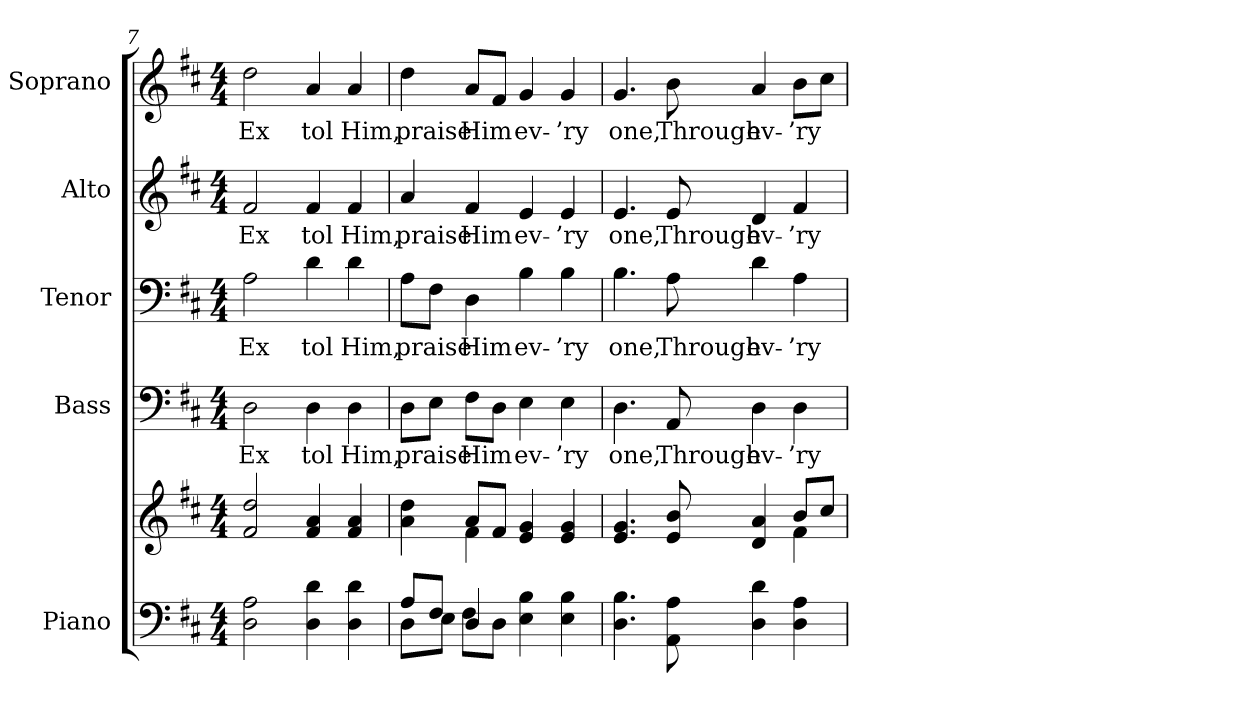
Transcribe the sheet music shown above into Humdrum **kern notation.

**kern	**kern	**kern	**text	**kern	**text	**kern	**text	**kern	**text
*part5	*part5	*part4	*part4	*part3	*part3	*part2	*part2	*part1	*part1
*staff6	*staff5	*staff4	*staff4	*staff3	*staff3	*staff2	*staff2	*staff1	*staff1
*I"Piano	*	*I"Bass	*	*I"Tenor	*	*I"Alto	*	*I"Soprano	*
*I'Pno.	*	*I'B.	*	*I'T.	*	*I'A.	*	*I'S.	*
*clefF4	*clefG2	*clefF4	*	*clefF4	*	*clefG2	*	*clefG2	*
*k[f#c#]	*k[f#c#]	*k[f#c#]	*	*k[f#c#]	*	*k[f#c#]	*	*k[f#c#]	*
*D:	*D:	*D:	*	*D:	*	*D:	*	*D:	*
*M4/4	*M4/4	*M4/4	*	*M4/4	*	*M4/4	*	*M4/4	*
=7	=7	=7	=7	=7	=7	=7	=7	=7	=7
!	!	!	!LO:LY:b:color=#000000	!	!	!	!	!	!
!	!	!	!	!	!LO:LY:b:color=#000000	!	!	!	!
!	!	!	!	!	!	!	!LO:LY:b:color=#000000	!	!
!	!	!	!	!	!	!	!	!	!LO:LY:b:color=#000000
2Di\ 2Ai	2f#i/ 2ddi	2Di\	Ex	2Ai\	Ex	2f#i/	Ex	2ddi\	Ex
!	!	!	!LO:LY:b:color=#000000	!	!	!	!	!	!
!	!	!	!	!	!LO:LY:b:color=#000000	!	!	!	!
!	!	!	!	!	!	!	!LO:LY:b:color=#000000	!	!
!	!	!	!	!	!	!	!	!	!LO:LY:b:color=#000000
4Di\ 4di	4f#i/ 4ai	4Di\	tol	4di\	tol	4f#i/	tol	4ai/	tol
!	!	!	!LO:LY:b:color=#000000	!	!	!	!	!	!
!	!	!	!	!	!LO:LY:b:color=#000000	!	!	!	!
!	!	!	!	!	!	!	!LO:LY:b:color=#000000	!	!
!	!	!	!	!	!	!	!	!	!LO:LY:b:color=#000000
4Di\ 4di	4f#i/ 4ai	4Di\	Him,	4di\	Him,	4f#i/	Him,	4ai/	Him,
=8	=8	=8	=8	=8	=8	=8	=8	=8	=8
*^	*^	*	*	*	*	*	*	*	*
!	!	!	!	!	!LO:LY:b:color=#000000	!	!	!	!	!	!
!	!	!	!	!	!	!	!LO:LY:b:color=#000000	!	!	!	!
!	!	!	!	!	!	!	!	!	!LO:LY:b:color=#000000	!	!
!	!	!	!	!	!	!	!	!	!	!	!LO:LY:b:color=#000000
8Ai/L	8Di\L	4ai\ 4ddi	4ryy	8Di\L	praise	8Ai\L	praise	4ai/	praise	4ddi\	praise
8F#i/J	8Ei\J	.	.	8Ei\J	.	8F#i\J	.	.	.	.	.
!	!	!	!	!	!LO:LY:b:color=#000000	!	!	!	!	!	!
!	!	!	!	!	!	!	!LO:LY:b:color=#000000	!	!	!	!
!	!	!	!	!	!	!	!	!	!LO:LY:b:color=#000000	!	!
!	!	!	!	!	!	!	!	!	!	!	!LO:LY:b:color=#000000
4Di/	8F#i\L	8ai/L	4f#i\	8F#i\L	Him	4Di\	Him	4f#i/	Him	8ai/L	Him
.	8Di\J	8f#i/J	.	8Di\J	.	.	.	.	.	8f#i/J	.
!	!	!	!	!	!LO:LY:b:color=#000000	!	!	!	!	!	!
!	!	!	!	!	!	!	!LO:LY:b:color=#000000	!	!	!	!
!	!	!	!	!	!	!	!	!	!LO:LY:b:color=#000000	!	!
!	!	!	!	!	!	!	!	!	!	!	!LO:LY:b:color=#000000
4Ei\ 4Bi	2ryy	4ei/ 4gi	2ryy	4Ei\	ev-	4Bi\	ev-	4ei/	ev-	4gi/	ev-
!	!	!	!	!	!LO:LY:b:color=#000000	!	!	!	!	!	!
!	!	!	!	!	!	!	!LO:LY:b:color=#000000	!	!	!	!
!	!	!	!	!	!	!	!	!	!LO:LY:b:color=#000000	!	!
!	!	!	!	!	!	!	!	!	!	!	!LO:LY:b:color=#000000
4Ei\ 4Bi	.	4ei/ 4gi	.	4Ei\	-’ry	4Bi\	-’ry	4ei/	-’ry	4gi/	-’ry
*v	*v	*	*	*	*	*	*	*	*	*	*
!!LO:PB:g=z
=9	=9	=9	=9	=9	=9	=9	=9	=9	=9	=9
!	!	!	!	!LO:LY:b:color=#000000	!	!	!	!	!	!
!	!	!	!	!	!	!LO:LY:b:color=#000000	!	!	!	!
!	!	!	!	!	!	!	!	!LO:LY:b:color=#000000	!	!
!	!	!	!	!	!	!	!	!	!	!LO:LY:b:color=#000000
4.Di\ 4.Bi	4.ei/ 4.gi	2ryy	4.Di\	one,	4.Bi\	one,	4.ei/	one,	4.gi/	one,
!	!	!	!	!LO:LY:b:color=#000000	!	!	!	!	!	!
!	!	!	!	!	!	!LO:LY:b:color=#000000	!	!	!	!
!	!	!	!	!	!	!	!	!LO:LY:b:color=#000000	!	!
!	!	!	!	!	!	!	!	!	!	!LO:LY:b:color=#000000
8AAi\ 8Ai	8ei/ 8bi	.	8AAi/	Through	8Ai\	Through	8ei/	Through	8bi\	Through
!	!	!	!	!LO:LY:b:color=#000000	!	!	!	!	!	!
!	!	!	!	!	!	!LO:LY:b:color=#000000	!	!	!	!
!	!	!	!	!	!	!	!	!LO:LY:b:color=#000000	!	!
!	!	!	!	!	!	!	!	!	!	!LO:LY:b:color=#000000
4Di\ 4di	4di/ 4ai	4ryy	4Di\	ev-	4di\	ev-	4di/	ev-	4ai/	ev-
!	!	!	!	!LO:LY:b:color=#000000	!	!	!	!	!	!
!	!	!	!	!	!	!LO:LY:b:color=#000000	!	!	!	!
!	!	!	!	!	!	!	!	!LO:LY:b:color=#000000	!	!
!	!	!	!	!	!	!	!	!	!	!LO:LY:b:color=#000000
4Di\ 4Ai	8bi/L	4f#i\	4Di\	-’ry	4Ai\	-’ry	4f#i/	-’ry	8bi\L	-’ry
.	8cc#i/J	.	.	.	.	.	.	.	8cc#i\J	.
*	*v	*v	*	*	*	*	*	*	*	*
=	=	=	=	=	=	=	=	=	=
*-	*-	*-	*-	*-	*-	*-	*-	*-	*-
